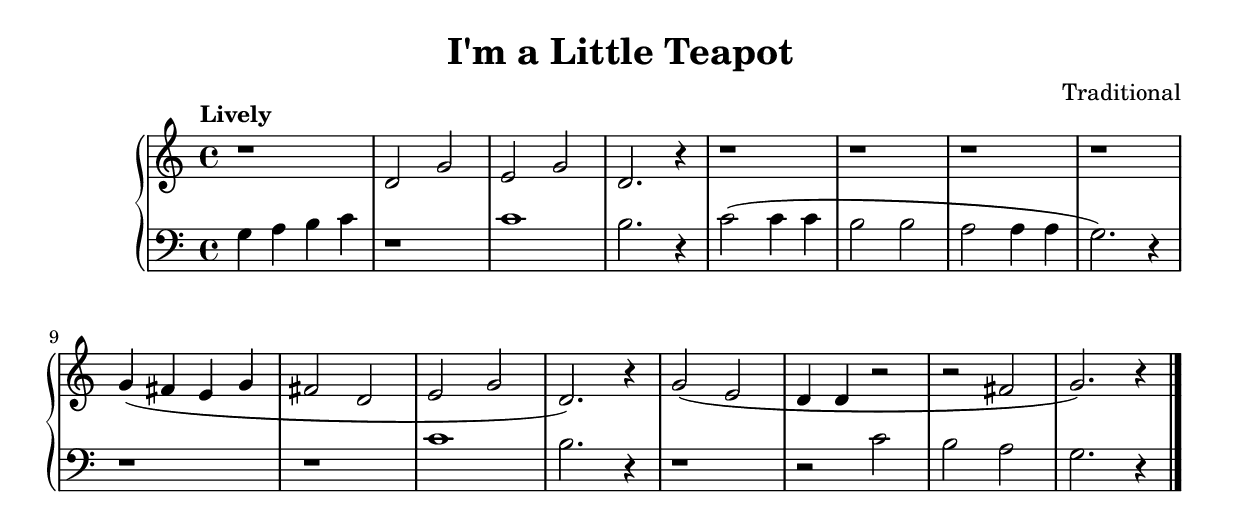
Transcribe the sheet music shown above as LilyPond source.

\version "2.15.40"

 \header {
  title = "I'm a Little Teapot"
  composer = "Traditional"
}

\score {

 \new PianoStaff
 <<
 \new Staff = "up" {
   \clef treble
   \key c \major
   \time 4/4
   \tempo "Lively" 4 = 132
   \set Score.tempoHideNote = ##t
   \relative c' { r1 d2 g2 e2 g2 d2. r4
                  r1 r1 r1 r1
                  g4( fis4 e4 g4 fis2 d2 e2 g2 d2.) r4
                  g2( e2 d4 d4 r2 r2 fis2 g2.) r4
   }
   \bar "|."
 }

 \new Staff = "down" {
   \clef bass
   \key c \major
   \time 4/4
   \relative c' { g4 a4 b4 c4 r1 c1 b2. r4
                  c2( c4 c4 b2 b2 a2 a4 a4 g2.) r4
                  r1 r1 c1 b2. r4
                  r1 r2 c2 b2 a2 g2. r4
   }
   \bar "|." \bar "|."
 }
>>

 \layout { }

 \midi { }

}
